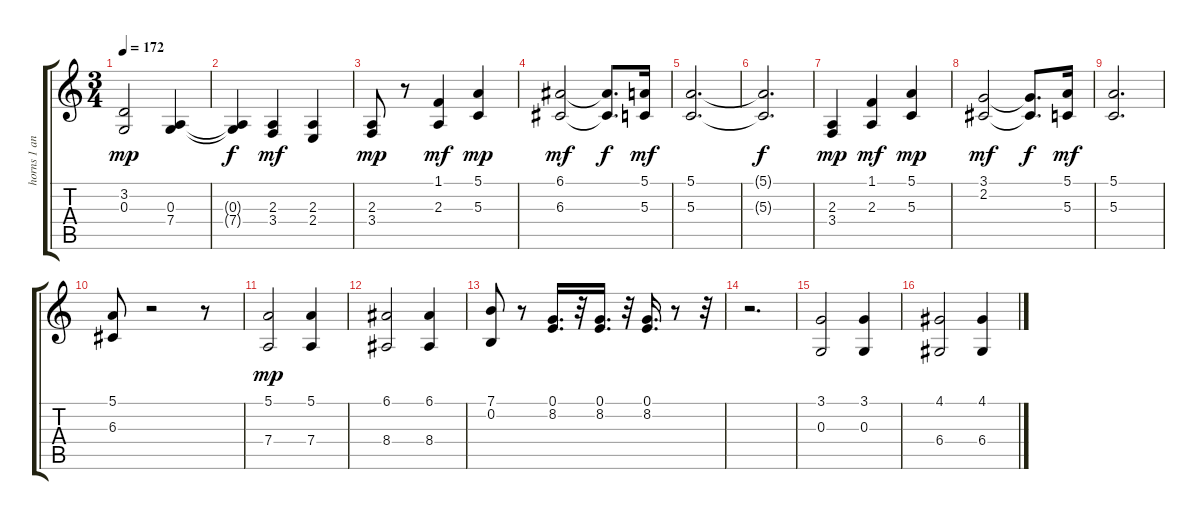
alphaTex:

\track ("horns 1 and 2" "horns 1 an") {instrument frenchhorn}
\staff {score tabs}
\tuning (E4 B3 G3 D3 A2 E2) {hide}
\ts (3 4)
\tempo 172
\clef g2
\ks c
(3.2 0.3).2{dy mp} (0.3 7.4).4 |
(0.3{t} 7.4{t}).4{dy f} (2.3 3.4).4{dy mf} (2.3 2.4).4 |
(2.3 3.4).8{dy mp} r.8 (1.1 2.3).4{dy mf} (5.1 5.3).4{dy mp} |
(6.1 6.3).2{dy mf} (6.1{t} 6.3{t}).8{d dy f} (5.1 5.3).16{dy mf} |
(5.1 5.3).2{d} |
(5.1{t} 5.3{t}).2{d dy f} |
(2.3 3.4).4{dy mp} (1.1 2.3).4{dy mf} (5.1 5.3).4{dy mp} |
(3.1 2.2).2{dy mf} (3.1{t} 2.2{t}).8{d dy f} (5.1 5.3).16{dy mf} |
(5.1 5.3).2{d} |
(5.1 6.3).8 r.2 r.8 |
(5.1 7.4).2{dy mp} (5.1 7.4).4 |
(6.1 8.4).2 (6.1 8.4).4 |
(7.1 0.2).8 r.8 (0.1 8.2).16{d} r.32 (0.1 8.2).16{d} r.32 (0.1 8.2).16{d} r.8 r.32 |
r.2{d} |
(3.1 0.3).2 (3.1 0.3).4 |
(4.1 6.4).2 (4.1 6.4).4
